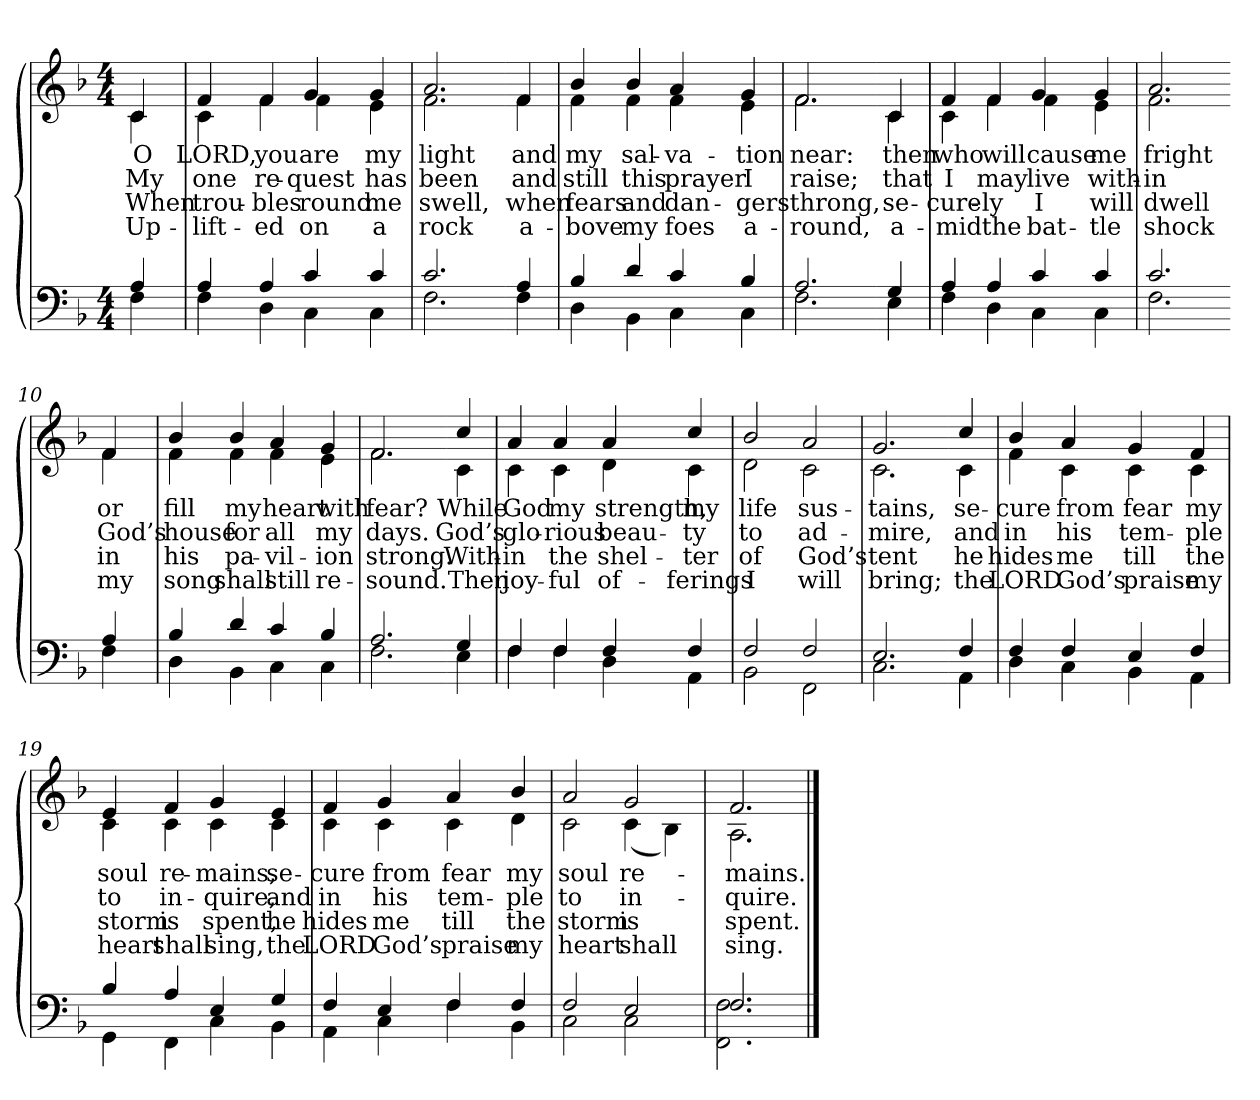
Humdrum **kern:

**kern	**kern	**text	**text	**text	**text
*part2	*part1	*part1	*part1	*part1	*part1
*staff2	*staff1	*staff1	*staff1	*staff1	*staff1
*clefF4	*clefG2	*	*	*	*
*k[b-]	*k[b-]	*	*	*	*
*M4/4	*M4/4	*	*	*	*
=1	=1	=1	=1	=1	=1
*^	*	*	*	*	*
!	!	!LO:TX:b:i:t=Verse	!	!	!	!
!	!	!	!LO:LY:b	!LO:LY:b	!LO:LY:b	!LO:LY:b
*	*	*^	*	*	*	*
4A/	4F\	4c/	4c\	O	My	When	Up-
=2	=2	=2	=2	=2	=2	=2	=2
!	!	!	!	!LO:LY:b	!LO:LY:b	!LO:LY:b	!LO:LY:b
4A/	4F\	4f/	4c\	LORD,	one	trou-	-lift-
!	!	!	!	!LO:LY:b	!LO:LY:b	!LO:LY:b	!LO:LY:b
4A/	4D\	4f/	4f\	you	re-	-bles	-ed
!	!	!	!	!LO:LY:b	!LO:LY:b	!LO:LY:b	!LO:LY:b
4c/	4C\	4g/	4f\	are	-quest	round	on
!	!	!	!	!LO:LY:b	!LO:LY:b	!LO:LY:b	!LO:LY:b
4c/	4C\	4g/	4e\	my	has	me	a
=3	=3	=3	=3	=3	=3	=3	=3
!	!	!	!	!LO:LY:b	!LO:LY:b	!LO:LY:b	!LO:LY:b
2.c/	2.F\	2.a/	2.f\	light	been	swell,	rock
!!LO:LB:g=z	!!
=4-	=4-	=4-	=4-	=4-	=4-	=4-	=4-
!	!	!	!	!LO:LY:b	!LO:LY:b	!LO:LY:b	!LO:LY:b
4A/	4F\	4f/	4f\	and	and	when	a-
=5	=5	=5	=5	=5	=5	=5	=5
!	!	!	!	!LO:LY:b	!LO:LY:b	!LO:LY:b	!LO:LY:b
4B-/	4D\	4b-/	4f\	my	still	fears	-bove
!	!	!	!	!LO:LY:b	!LO:LY:b	!LO:LY:b	!LO:LY:b
4d/	4BB-\	4b-/	4f\	sal-	this	and	my
!	!	!	!	!LO:LY:b	!LO:LY:b	!LO:LY:b	!LO:LY:b
4c/	4C\	4a/	4f\	-va-	prayer	dan-	foes
!	!	!	!	!LO:LY:b	!LO:LY:b	!LO:LY:b	!LO:LY:b
4B-/	4C\	4g/	4e\	-tion	I	-gers	a-
=6	=6	=6	=6	=6	=6	=6	=6
!	!	!	!	!LO:LY:b	!LO:LY:b	!LO:LY:b	!LO:LY:b
2.A/	2.F\	2.f/	2.f\	near:	raise;	throng,	-round,
!!LO:LB:g=z	!!
=7-	=7-	=7-	=7-	=7-	=7-	=7-	=7-
!	!	!	!	!LO:LY:b	!LO:LY:b	!LO:LY:b	!LO:LY:b
4G/	4E\	4c/	4c\	then	that	se-	a-
=8	=8	=8	=8	=8	=8	=8	=8
!	!	!	!	!LO:LY:b	!LO:LY:b	!LO:LY:b	!LO:LY:b
4A/	4F\	4f/	4c\	who	I	-cure-	-mid
!	!	!	!	!LO:LY:b	!LO:LY:b	!LO:LY:b	!LO:LY:b
4A/	4D\	4f/	4f\	will	may	-ly	the
!	!	!	!	!LO:LY:b	!LO:LY:b	!LO:LY:b	!LO:LY:b
4c/	4C\	4g/	4f\	cause	live	I	bat-
!	!	!	!	!LO:LY:b	!LO:LY:b	!LO:LY:b	!LO:LY:b
4c/	4C\	4g/	4e\	me	with-	will	-tle
=9	=9	=9	=9	=9	=9	=9	=9
!	!	!	!	!LO:LY:b	!LO:LY:b	!LO:LY:b	!LO:LY:b
2.c/	2.F\	2.a/	2.f\	fright	-in	dwell	shock
!!LO:LB:g=z	!!
=10-	=10-	=10-	=10-	=10-	=10-	=10-	=10-
!	!	!	!	!LO:LY:b	!LO:LY:b	!LO:LY:b	!LO:LY:b
4A/	4F\	4f/	4f\	or	God’s	in	my
=11	=11	=11	=11	=11	=11	=11	=11
!	!	!	!	!LO:LY:b	!LO:LY:b	!LO:LY:b	!LO:LY:b
4B-/	4D\	4b-/	4f\	fill	house	his	song
!	!	!	!	!LO:LY:b	!LO:LY:b	!LO:LY:b	!LO:LY:b
4d/	4BB-\	4b-/	4f\	my	for	pa-	shall
!	!	!	!	!LO:LY:b	!LO:LY:b	!LO:LY:b	!LO:LY:b
4c/	4C\	4a/	4f\	heart	all	-vil-	still
!	!	!	!	!LO:LY:b	!LO:LY:b	!LO:LY:b	!LO:LY:b
4B-/	4C\	4g/	4e\	with	my	-ion	re-
=12	=12	=12	=12	=12	=12	=12	=12
!	!	!	!	!LO:LY:b	!LO:LY:b	!LO:LY:b	!LO:LY:b
2.A/	2.F\	2.f/	2.f\	fear?	days.	strong.	-sound.
!!LO:LB:g=z	!!
=13-	=13-	=13-	=13-	=13-	=13-	=13-	=13-
!	!	!	!	!LO:LY:b	!LO:LY:b	!LO:LY:b	!LO:LY:b
4G/	4E\	4cc/	4c\	While	God’s	With-	Then
=14	=14	=14	=14	=14	=14	=14	=14
!	!	!	!	!LO:LY:b	!LO:LY:b	!LO:LY:b	!LO:LY:b
4F/	4F\	4a/	4c\	God	glo-	-in	joy-
!	!	!	!	!LO:LY:b	!LO:LY:b	!LO:LY:b	!LO:LY:b
4F/	4F\	4a/	4c\	my	-rious	the	-ful
!	!	!	!	!LO:LY:b	!LO:LY:b	!LO:LY:b	!LO:LY:b
4F/	4D\	4a/	4d\	strength,	beau-	shel-	of-
!	!	!	!	!LO:LY:b	!LO:LY:b	!LO:LY:b	!LO:LY:b
4F/	4AA\	4cc/	4c\	my	-ty	-ter	-ferings
=15	=15	=15	=15	=15	=15	=15	=15
!	!	!	!	!LO:LY:b	!LO:LY:b	!LO:LY:b	!LO:LY:b
2F/	2BB-\	2b-/	2d\	life	to	of	I
!	!	!	!	!LO:LY:b	!LO:LY:b	!LO:LY:b	!LO:LY:b
2F/	2FF\	2a/	2c\	sus-	ad-	God’s	will
=16	=16	=16	=16	=16	=16	=16	=16
!	!	!	!	!LO:LY:b	!LO:LY:b	!LO:LY:b	!LO:LY:b
2.E/	2.C\	2.g/	2.c\	-tains,	-mire,	tent	bring;
!!LO:LB:g=z	!!
=17-	=17-	=17-	=17-	=17-	=17-	=17-	=17-
!	!	!	!	!LO:LY:b	!LO:LY:b	!LO:LY:b	!LO:LY:b
4F/	4AA\	4cc/	4c\	se-	and	he	the
=18	=18	=18	=18	=18	=18	=18	=18
!	!	!	!	!LO:LY:b	!LO:LY:b	!LO:LY:b	!LO:LY:b
4F/	4D\	4b-/	4f\	-cure	in	hides	LORD
!	!	!	!	!LO:LY:b	!LO:LY:b	!LO:LY:b	!LO:LY:b
4F/	4C\	4a/	4c\	from	his	me	God’s
!	!	!	!	!LO:LY:b	!LO:LY:b	!LO:LY:b	!LO:LY:b
4E/	4BB-\	4g/	4c\	fear	tem-	till	praise
!	!	!	!	!LO:LY:b	!LO:LY:b	!LO:LY:b	!LO:LY:b
4F/	4AA\	4f/	4c\	my	-ple	the	my
=19	=19	=19	=19	=19	=19	=19	=19
!	!	!	!	!LO:LY:b	!LO:LY:b	!LO:LY:b	!LO:LY:b
4B-/	4GG\	4e/	4c\	soul	to	storm	heart
!	!	!	!	!LO:LY:b	!LO:LY:b	!LO:LY:b	!LO:LY:b
4A/	4FF\	4f/	4c\	re-	in-	is	shall
!	!	!	!	!LO:LY:b	!LO:LY:b	!LO:LY:b	!LO:LY:b
4E/	4C\	4g/	4c\	-mains,	-quire,	spent,	sing,
!!LO:LB:g=z	!!
=20-	=20-	=20-	=20-	=20-	=20-	=20-	=20-
!	!	!	!	!LO:LY:b	!LO:LY:b	!LO:LY:b	!LO:LY:b
4G/	4BB-\	4e/	4c\	se-	and	he	the
=21	=21	=21	=21	=21	=21	=21	=21
!	!	!	!	!LO:LY:b	!LO:LY:b	!LO:LY:b	!LO:LY:b
4F/	4AA\	4f/	4c\	-cure	in	hides	LORD
!	!	!	!	!LO:LY:b	!LO:LY:b	!LO:LY:b	!LO:LY:b
4E/	4C\	4g/	4c\	from	his	me	God’s
!	!	!	!	!LO:LY:b	!LO:LY:b	!LO:LY:b	!LO:LY:b
4F/	4F\	4a/	4c\	fear	tem-	till	praise
!	!	!	!	!LO:LY:b	!LO:LY:b	!LO:LY:b	!LO:LY:b
4F/	4BB-\	4b-/	4d\	my	-ple	the	my
=22	=22	=22	=22	=22	=22	=22	=22
!	!	!	!	!LO:LY:b	!LO:LY:b	!LO:LY:b	!LO:LY:b
2F/	2C\	2a/	2c\	soul	to	storm	heart
!	!	!	!	!LO:LY:b	!LO:LY:b	!LO:LY:b	!LO:LY:b
2E/	2C\	2g/	(<4c\	re-	in-	is	shall
.	.	.	4B-\)	.	.	.	.
=23	=23	=23	=23	=23	=23	=23	=23
!	!	!	!	!LO:LY:b	!LO:LY:b	!LO:LY:b	!LO:LY:b
2.F/	2.FF!\ 2.F\	2.f/	2.A\	-mains.	-quire.	spent.	sing.
*v	*v	*	*	*	*	*	*
*	*v	*v	*	*	*	*
==	==	==	==	==	==
*-	*-	*-	*-	*-	*-
